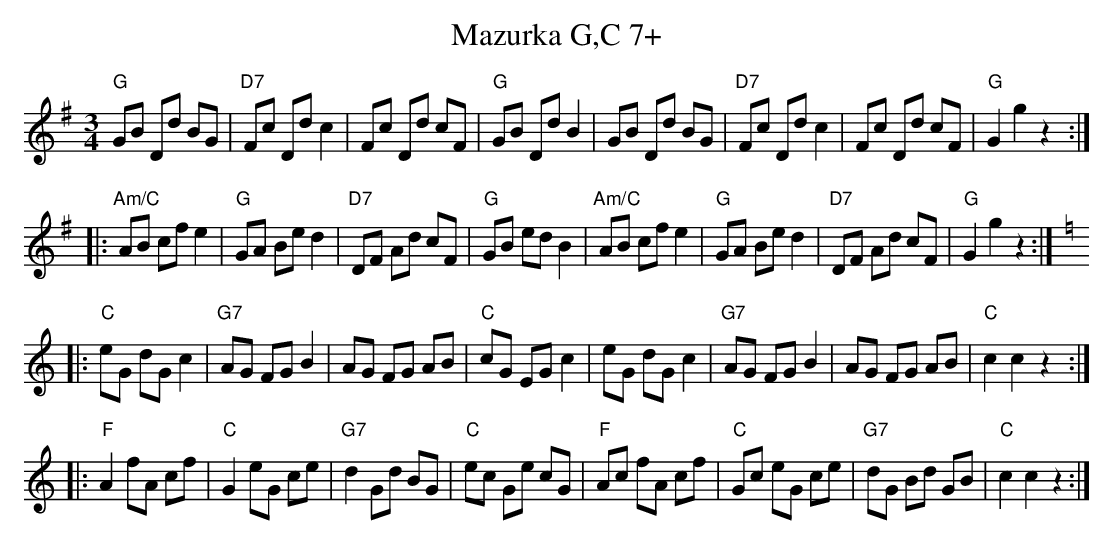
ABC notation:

X:1
T:Mazurka G,C 7+
M:3/4
L:1/8
K:Gmaj
"G"GB Dd BG | "D7"Fc Dd c2 | Fc Dd cF | "G"GB Dd B2 | GB Dd BG | "D7"Fc Dd c2 | Fc Dd cF | "G"G2 g2 z2 :|
|: "Am/C"AB cf e2 | "G"GA Be d2 | "D7"DF Ad cF | "G"GB ed B2 | "Am/C"AB cf e2 | "G"GA Be d2 | "D7"DF Ad cF | "G"G2 g2 z2 :|
K:Cmaj
|: "C"eG dG c2 | "G7"AG FG B2 | AG FG AB | "C"cG EG c2 | eG dG c2 | "G7"AG FG B2 | AG FG AB | "C"c2 c2 z2 :|
|: "F"A2 fA cf | "C"G2 eG ce | "G7"d2 Gd BG | "C"ec Ge cG | "F"Ac fA cf | "C"Gc eG ce | "G7"dG Bd GB | "C"c2 c2 z2 :|
